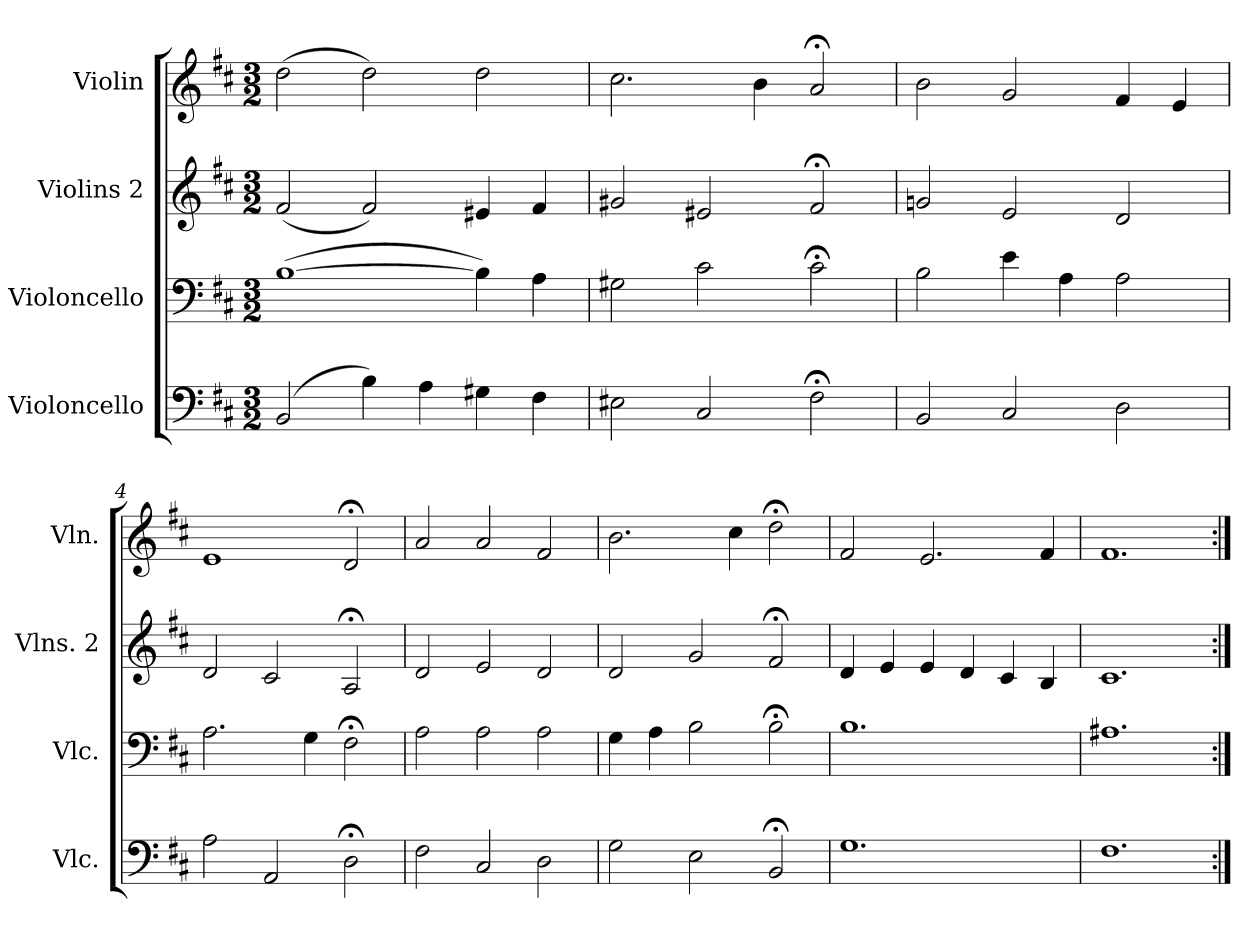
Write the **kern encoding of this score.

**kern	**kern	**kern	**kern
*part4	*part3	*part2	*part1
*staff4	*staff3	*staff2	*staff1
*I"Violoncello	*I"Violoncello	*I"Violins 2	*I"Violin
*I'Vlc.	*I'Vlc.	*I'Vlns. 2	*I'Vln.
*clefF4	*clefF4	*clefG2	*clefG2
*k[f#c#]	*k[f#c#]	*k[f#c#]	*k[f#c#]
*D:	*D:	*D:	*D:
*M3/2	*M3/2	*M3/2	*M3/2
=1	=1	=1	=1
(2BB/	([1B	(2f#/	(2dd\
4B\)	.	2f#/)	2dd\)
4A\	.	.	.
4G#X\	4B\])	4e#X/	2dd\
4F#\	4A\	4f#/	.
=2	=2	=2	=2
2E#X\	2G#X\	2g#X/	2.cc#\
2C#/	2c#\	2e#X/	.
.	.	.	4b\
2F#;\	2c#;\	2f#;</	2a;</
=3	=3	=3	=3
2BB/	2B\	2gn/	2b\
2C#/	4e\	2e/	2g/
.	4A\	.	.
2D\	2A\	2d/	4f#/
.	.	.	4e/
=4	=4	=4	=4
2A\	2.A\	2d/	1e
2AA/	.	2c#/	.
.	4G\	.	.
2D;<\	2F#;<\	2A;</	2d;</
!!LO:LB:g=z
=5	=5	=5	=5
2F#\	2A\	2d/	2a/
2C#/	2A\	2e/	2a/
2D\	2A\	2d/	2f#/
=6	=6	=6	=6
2G\	4G\	2d/	2.b\
.	4A\	.	.
2E\	2B\	2g/	.
.	.	.	4cc#\
2BB;/	2B;\	2f#;</	2dd;<\
=7	=7	=7	=7
1.G	1.B	4d/	2f#/
.	.	4e/	.
.	.	4e/	2.e/
.	.	4d/	.
.	.	4c#/	.
.	.	4B/	4f#/
=8	=8	=8	=8
1.F#	1.A#X	1.c#	1.f#
=:|!	=:|!	=:|!	=:|!
*-	*-	*-	*-
